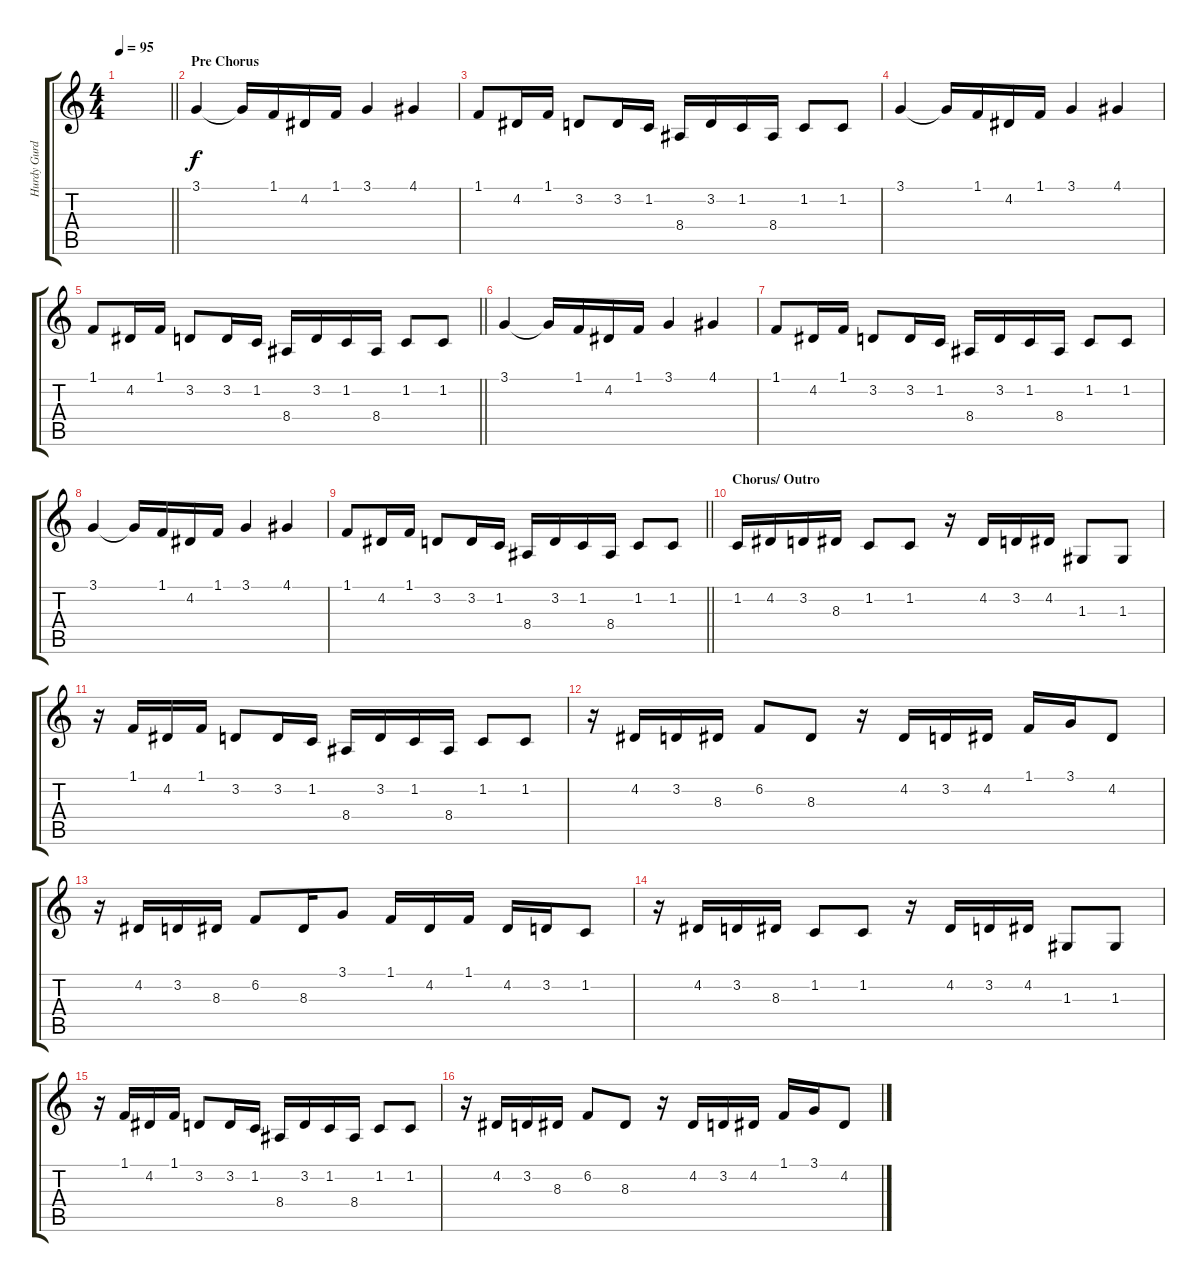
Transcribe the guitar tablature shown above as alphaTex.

\track ("Hurdy Gurdy" "Hurdy Gurd") {instrument fiddle}
\staff {score tabs}
\tuning (E4 B3 G3 D3 A2 E2) {hide}
\ts (4 4)
\tempo 95
\clef g2
\barLineRight lightlight
\ks c
|
\section ("" "Pre Chorus")
3.1.4{volume 11} 3.1{t}.16 1.1.16 4.2.16 1.1.16 3.1.4 4.1.4 |
1.1.8{volume 9} 4.2.16 1.1.16 3.2.8 3.2.16 1.2.16 8.4.16 3.2.16 1.2.16 8.4.16 1.2.8 1.2.8 |
3.1.4{volume 11} 3.1{t}.16 1.1.16 4.2.16 1.1.16 3.1.4 4.1.4 |
\barLineRight lightlight
1.1.8{volume 9} 4.2.16 1.1.16 3.2.8 3.2.16 1.2.16 8.4.16 3.2.16 1.2.16 8.4.16 1.2.8 1.2.8 |
3.1.4{volume 11} 3.1{t}.16 1.1.16 4.2.16 1.1.16 3.1.4 4.1.4 |
1.1.8{volume 9} 4.2.16 1.1.16 3.2.8 3.2.16 1.2.16 8.4.16 3.2.16 1.2.16 8.4.16 1.2.8 1.2.8 |
3.1.4{volume 11} 3.1{t}.16 1.1.16 4.2.16 1.1.16 3.1.4 4.1.4 |
\barLineRight lightlight
1.1.8{volume 9} 4.2.16 1.1.16 3.2.8 3.2.16 1.2.16 8.4.16 3.2.16 1.2.16 8.4.16 1.2.8 1.2.8 |
\section ("" "Chorus/ Outro")
1.2.16{volume 12} 4.2.16 3.2.16 8.3.16 1.2.8 1.2.8 r.16 4.2.16 3.2.16 4.2.16 1.3.8 1.3.8 |
r.16 1.1.16 4.2.16 1.1.16 3.2.8 3.2.16 1.2.16 8.4.16 3.2.16 1.2.16 8.4.16 1.2.8 1.2.8 |
r.16 4.2.16 3.2.16 8.3.16 6.2.8 8.3.8 r.16 4.2.16 3.2.16 4.2.16 1.1.16 3.1.16 4.2.8 |
r.16 4.2.16 3.2.16 8.3.16 6.2.8 8.3.16 3.1.8 1.1.16 4.2.16 1.1.16 4.2.16 3.2.16 1.2.8 |
r.16 4.2.16 3.2.16 8.3.16 1.2.8 1.2.8 r.16 4.2.16 3.2.16 4.2.16 1.3.8 1.3.8 |
r.16 1.1.16 4.2.16 1.1.16 3.2.8 3.2.16 1.2.16 8.4.16 3.2.16 1.2.16 8.4.16 1.2.8 1.2.8 |
r.16 4.2.16 3.2.16 8.3.16 6.2.8 8.3.8 r.16 4.2.16 3.2.16 4.2.16 1.1.16 3.1.16 4.2.8
